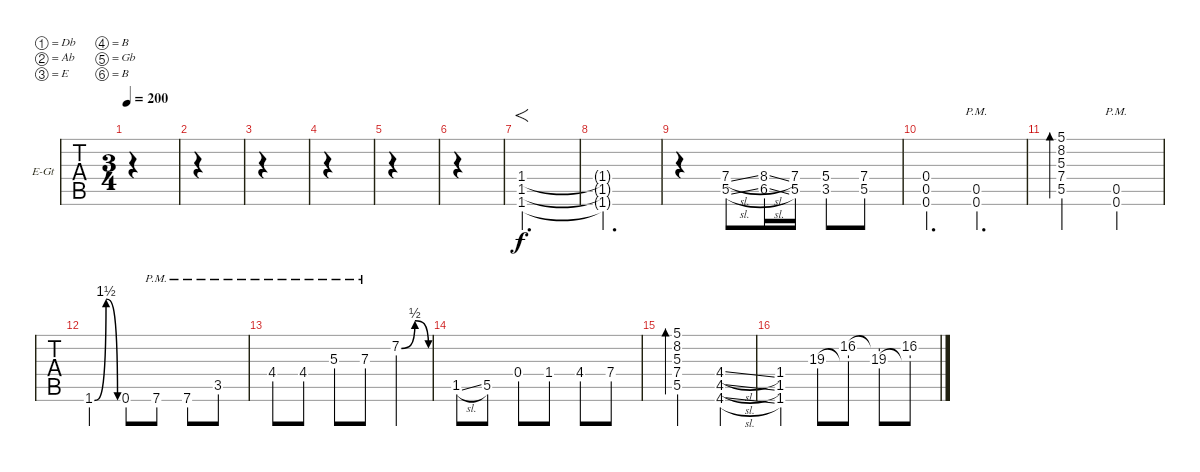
\bracketExtendMode groupsimilarinstruments
\firstSystemTrackNameOrientation horizontal
\otherSystemsTrackNameOrientation horizontal
\track ("Electric Guitar 2" "E-Gt") {instrument distortionguitar}
\staff {tabs}
\tuning (Db4 Ab3 E3 B2 Gb2 B1)
\ts (3 4)
\tempo 200
\clef g2
\ks c
|
|
|
|
|
|
(1.6 1.5 1.4).2{f d dy f} |
(1.6{t} 1.5{t} 1.4{t}).2{d} |
r.4 (7.4{sl} 5.5{sl}).8 (8.4{sl} 6.5{sl}).16 (7.4 5.5).16 (5.4 3.5).8 (7.4 5.5).8 |
(0.6 0.5 0.4).4{d} (0.6{pm} 0.5{pm}).4{d} |
(5.5 7.4 5.3 8.2 5.1).2{bd 120} (0.6{pm} 0.5{pm}).4 |
1.6{be (bendrelease 0 0 9.6 6 20.4 6 30 0)}.4 0.6.8 7.6{pm}.8 7.6{pm}.8 3.5{pm}.8 |
4.4{pm}.8 4.4{pm}.8 5.3{pm}.8 7.3{pm}.8 7.2{be (bendrelease 0 0 10.2 2 20.4 2 30 0)}.4 |
1.5{sl}.8 5.5.8 0.4.8 1.4.8 4.4.8 7.4.8 |
(5.5 7.4 5.3 8.2 5.1).2{bd 120} (4.6{sl} 4.5{sl} 4.4{sl}).4 |
(1.6 1.5 1.4).4 19.3.8 (16.2 19.3{t}).8 (19.3 16.2{t}).8 (16.2 19.3{t}).8
